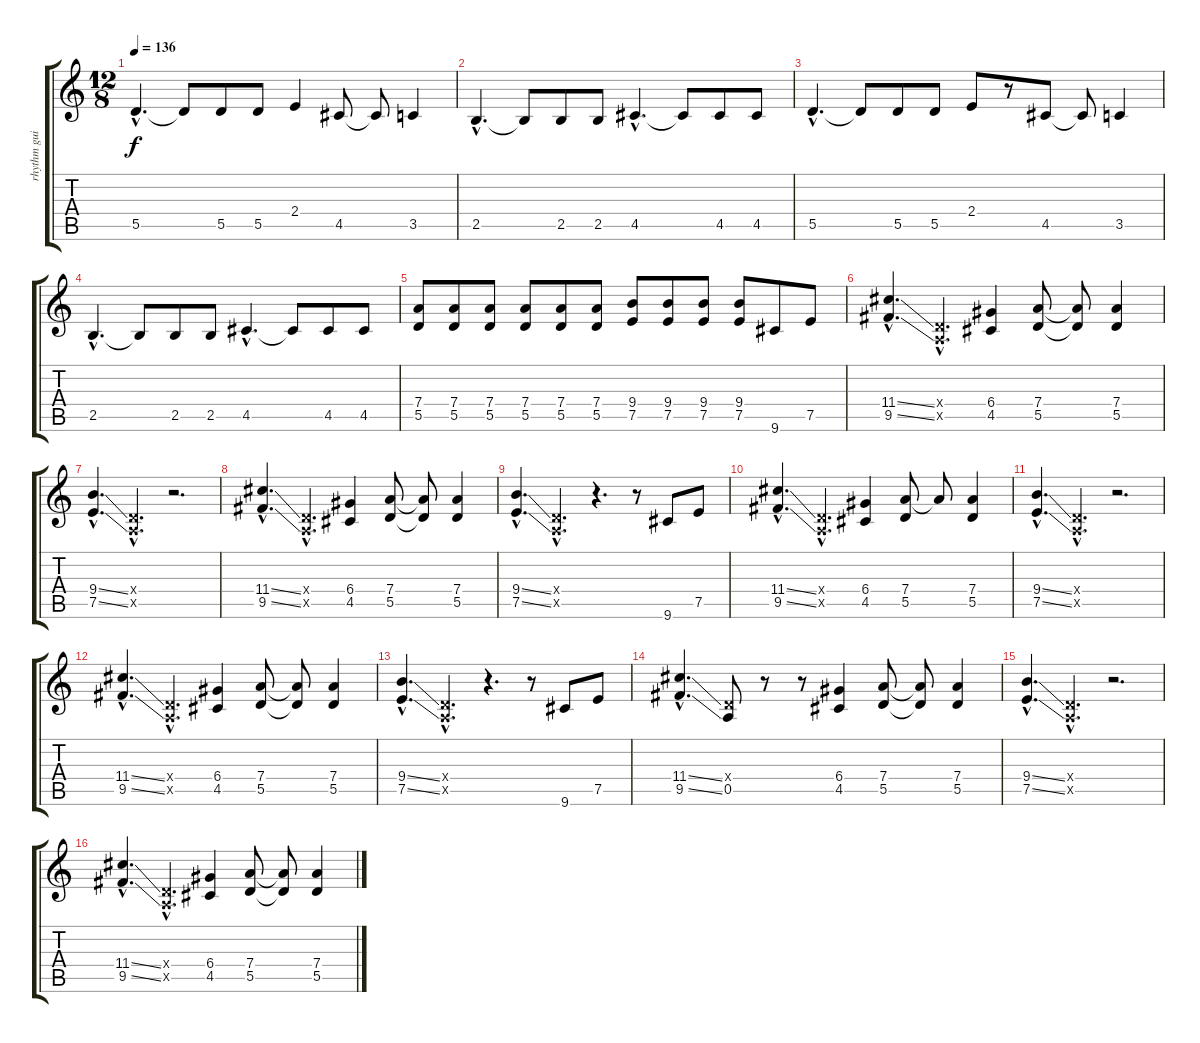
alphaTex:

\track ("rhythm guitar" "rhythm gui") {instrument distortionguitar}
\staff {score tabs}
\tuning (E4 B3 G3 D3 A2 E2) {hide}
\ts (12 8)
\tempo 136
\clef g2
\ks c
5.5{hac}.4{d dy f} 5.5{t}.8 5.5.8 5.5.8 2.4.4 4.5.8 4.5{t}.8 3.5.4 |
2.5{hac}.4{d} 2.5{t}.8 2.5.8 2.5.8 4.5{hac}.4{d} 4.5{t}.8 4.5.8 4.5.8 |
5.5{hac}.4{d} 5.5{t}.8 5.5.8 5.5.8 2.4.8 r.8 4.5.8 4.5{t}.8 3.5.4 |
2.5{hac}.4{d} 2.5{t}.8 2.5.8 2.5.8 4.5{hac}.4{d} 4.5{t}.8 4.5.8 4.5.8 |
(7.4 5.5).8{instrument distortionguitar} (7.4 5.5).8 (7.4 5.5).8 (7.4 5.5).8 (7.4 5.5).8 (7.4 5.5).8 (9.4 7.5).8 (9.4 7.5).8 (9.4 7.5).8 (9.4 7.5).8 9.6.8 7.5.8 |
(11.4{ss hac} 9.5{ss hac}).4{d} (0.4{hac x} 0.5{hac x}).4{d} (6.4 4.5).4 (7.4 5.5).8 (7.4{t} 5.5{t}).8 (7.4 5.5).4 |
(9.4{ss hac} 7.5{ss hac}).4{d} (0.4{hac x} 0.5{hac x}).4{d} r.2{d} |
(11.4{ss hac} 9.5{ss hac}).4{d} (0.4{hac x} 0.5{hac x}).4{d} (6.4 4.5).4 (7.4 5.5).8 (7.4{t} 5.5{t}).8 (7.4 5.5).4 |
(9.4{ss hac} 7.5{ss hac}).4{d} (0.4{hac x} 0.5{hac x}).4{d} r.4{d} r.8 9.6.8 7.5.8 |
(11.4{ss hac} 9.5{ss hac}).4{d} (0.4{hac x} 0.5{hac x}).4{d} (6.4 4.5).4 (7.4 5.5).8 7.4{t}.8 (7.4 5.5).4 |
(9.4{ss hac} 7.5{ss hac}).4{d} (0.4{hac x} 0.5{hac x}).4{d} r.2{d} |
(11.4{ss hac} 9.5{ss hac}).4{d} (0.4{hac x} 0.5{hac x}).4{d} (6.4 4.5).4 (7.4 5.5).8 (7.4{t} 5.5{t}).8 (7.4 5.5).4 |
(9.4{ss hac} 7.5{ss hac}).4{d} (0.4{hac x} 0.5{hac x}).4{d} r.4{d} r.8 9.6.8 7.5.8 |
(11.4{ss hac} 9.5{ss hac}).4{d} (0.4{x} 0.5).8 r.8 r.8 (6.4 4.5).4 (7.4 5.5).8 (7.4{t} 5.5{t}).8 (7.4 5.5).4 |
(9.4{ss hac} 7.5{ss hac}).4{d} (0.4{hac x} 0.5{hac x}).4{d} r.2{d} |
(11.4{ss hac} 9.5{ss hac}).4{d} (0.4{hac x} 0.5{hac x}).4{d} (6.4 4.5).4 (7.4 5.5).8 (7.4{t} 5.5{t}).8 (7.4 5.5).4
